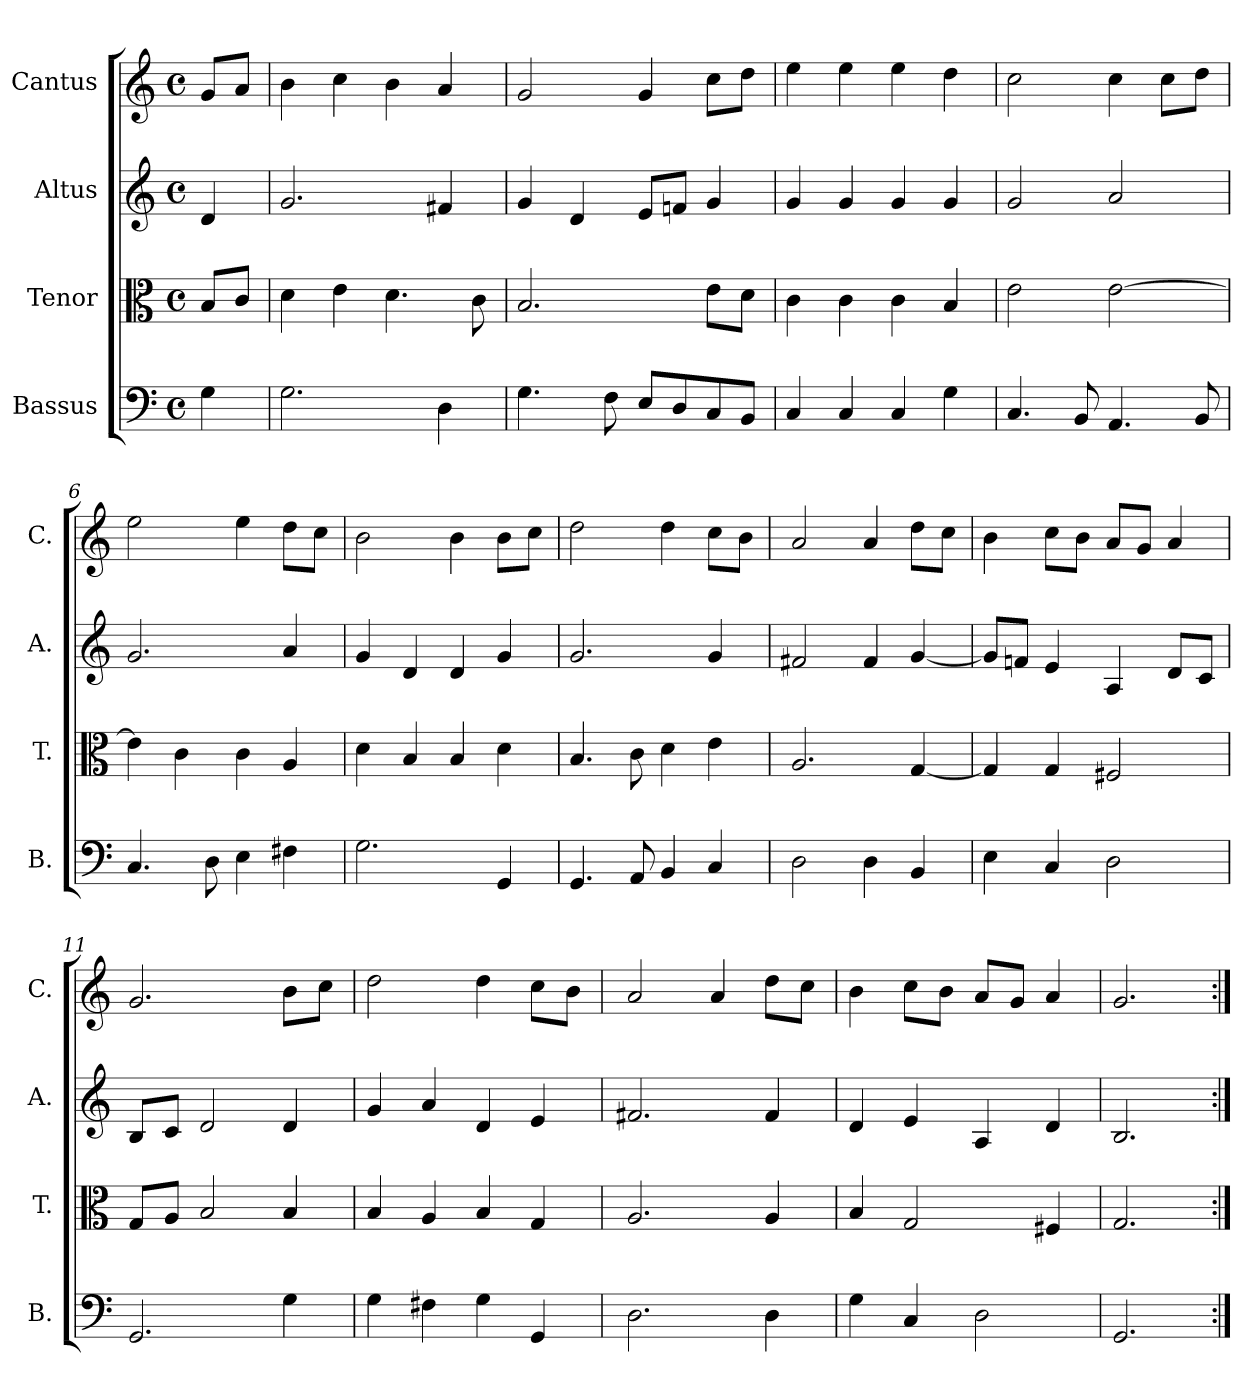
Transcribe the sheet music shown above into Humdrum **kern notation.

**kern	**kern	**kern	**kern
*part4	*part3	*part2	*part1
*staff4	*staff3	*staff2	*staff1
*I"Bassus	*I"Tenor	*I"Altus	*I"Cantus
*I'B.	*I'T.	*I'A.	*I'C.
*clefF4	*clefC3	*clefG2	*clefG2
*k[]	*k[]	*k[]	*k[]
*C:	*C:	*C:	*C:
*M4/4	*M4/4	*M4/4	*M4/4
*met(c)	*met(c)	*met(c)	*met(c)
=1	=1	=1	=1
4G\	8B/L	4d/	8g/L
.	8c/J	.	8a/J
=2	=2	=2	=2
2.G\	4d\	2.g/	4b\
.	4e\	.	4cc\
.	4.d\	.	4b\
4D\	.	4f#X/	4a/
.	8c\	.	.
=3	=3	=3	=3
4.G\	2.B/	4g/	2g/
.	.	4d/	.
8F\	.	.	.
8E/L	.	8e/L	4g/
8D/	.	8fn/J	.
8C/	8e\L	4g/	8cc\L
8BB/J	8d\J	.	8dd\J
=4	=4	=4	=4
4C/	4c\	4g/	4ee\
4C/	4c\	4g/	4ee\
4C/	4c\	4g/	4ee\
4G\	4B/	4g/	4dd\
=5	=5	=5	=5
4.C/	2e\	2g/	2cc\
8BB/	.	.	.
4.AA/	[2e\	2a/	4cc\
.	.	.	8cc\L
8BB/	.	.	8dd\J
=6	=6	=6	=6
4.C/	4e\]	2.g/	2ee\
.	4c\	.	.
8D\	.	.	.
4E\	4c\	.	4ee\
4F#X\	4A/	4a/	8dd\L
.	.	.	8cc\J
=7	=7	=7	=7
2.G\	4d\	4g/	2b\
.	4B/	4d/	.
.	4B/	4d/	4b\
4GG/	4d\	4g/	8b\L
.	.	.	8cc\J
=8	=8	=8	=8
4.GG/	4.B/	2.g/	2dd\
8AA/	8c\	.	.
4BB/	4d\	.	4dd\
4C/	4e\	4g/	8cc\L
.	.	.	8b\J
!!LO:LB:g=z
=9	=9	=9	=9
2D\	2.A/	2f#X/	2a/
4D\	.	4f#/	4a/
4BB/	[4G/	[4g/	8dd\L
.	.	.	8cc\J
=10	=10	=10	=10
4E\	4G/]	8g/L]	4b\
.	.	8fn/J	.
4C/	4G/	4e/	8cc\L
.	.	.	8b\J
2D\	2F#X/	4A/	8a/L
.	.	.	8g/J
.	.	8d/L	4a/
.	.	8c/J	.
=11	=11	=11	=11
2.GG/	8G/L	8B/L	2.g/
.	8A/J	8c/J	.
.	2B/	2d/	.
4G\	4B/	4d/	8b\L
.	.	.	8cc\J
=12	=12	=12	=12
4G\	4B/	4g/	2dd\
4F#X\	4A/	4a/	.
4G\	4B/	4d/	4dd\
4GG/	4G/	4e/	8cc\L
.	.	.	8b\J
=13	=13	=13	=13
2.D\	2.A/	2.f#X/	2a/
.	.	.	4a/
4D\	4A/	4f#/	8dd\L
.	.	.	8cc\J
=14	=14	=14	=14
4G\	4B/	4d/	4b\
4C/	2G/	4e/	8cc\L
.	.	.	8b\J
2D\	.	4A/	8a/L
.	.	.	8g/J
.	4F#X/	4d/	4a/
=15	=15	=15	=15
2.GG/	2.G/	2.B/	2.g/
=:|!	=:|!	=:|!	=:|!
*-	*-	*-	*-
